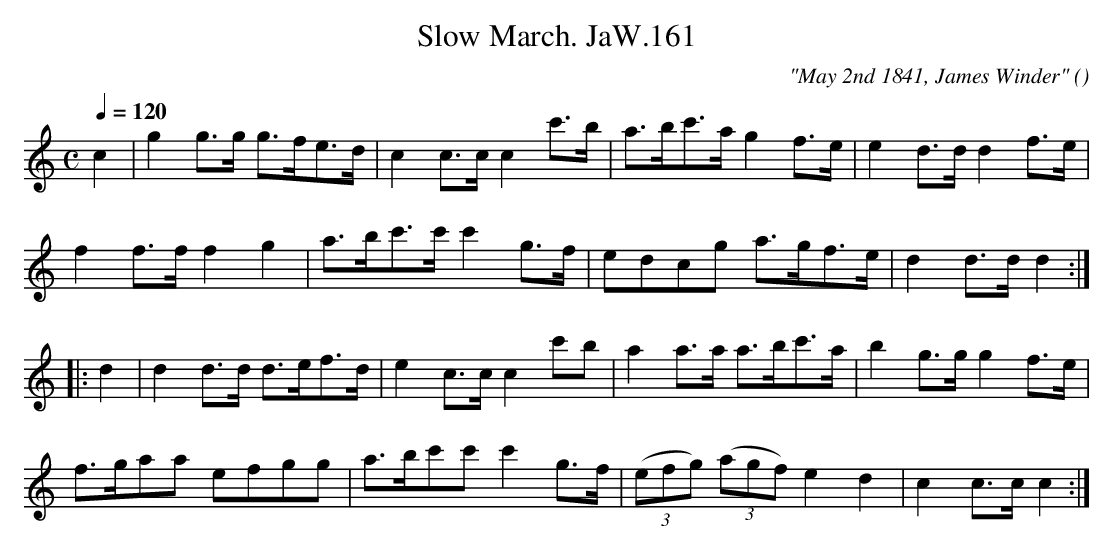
X:1
T:Slow March. JaW.161
M:C
L:1/8
Q:1/4=120
C:"May 2nd 1841, James Winder"
O:
K:C
c2|g2g>g g>fe>d|c2c>c c2c'>b|a>bc'>a g2f>e|e2d>d d2f>e|
f2f>f f2g2|a>bc'>c' c'2g>f|edcg a>gf>e|d2d>d d2:|
|:d2|d2d>d d>ef>d|e2c>c c2c'b|a2a>a a>bc'>a|b2g>g g2f>e|
f>gaa efgg|a>bc'c' c'2g>f|((3efg) ((3agf) e2d2|c2c>c c2:|
